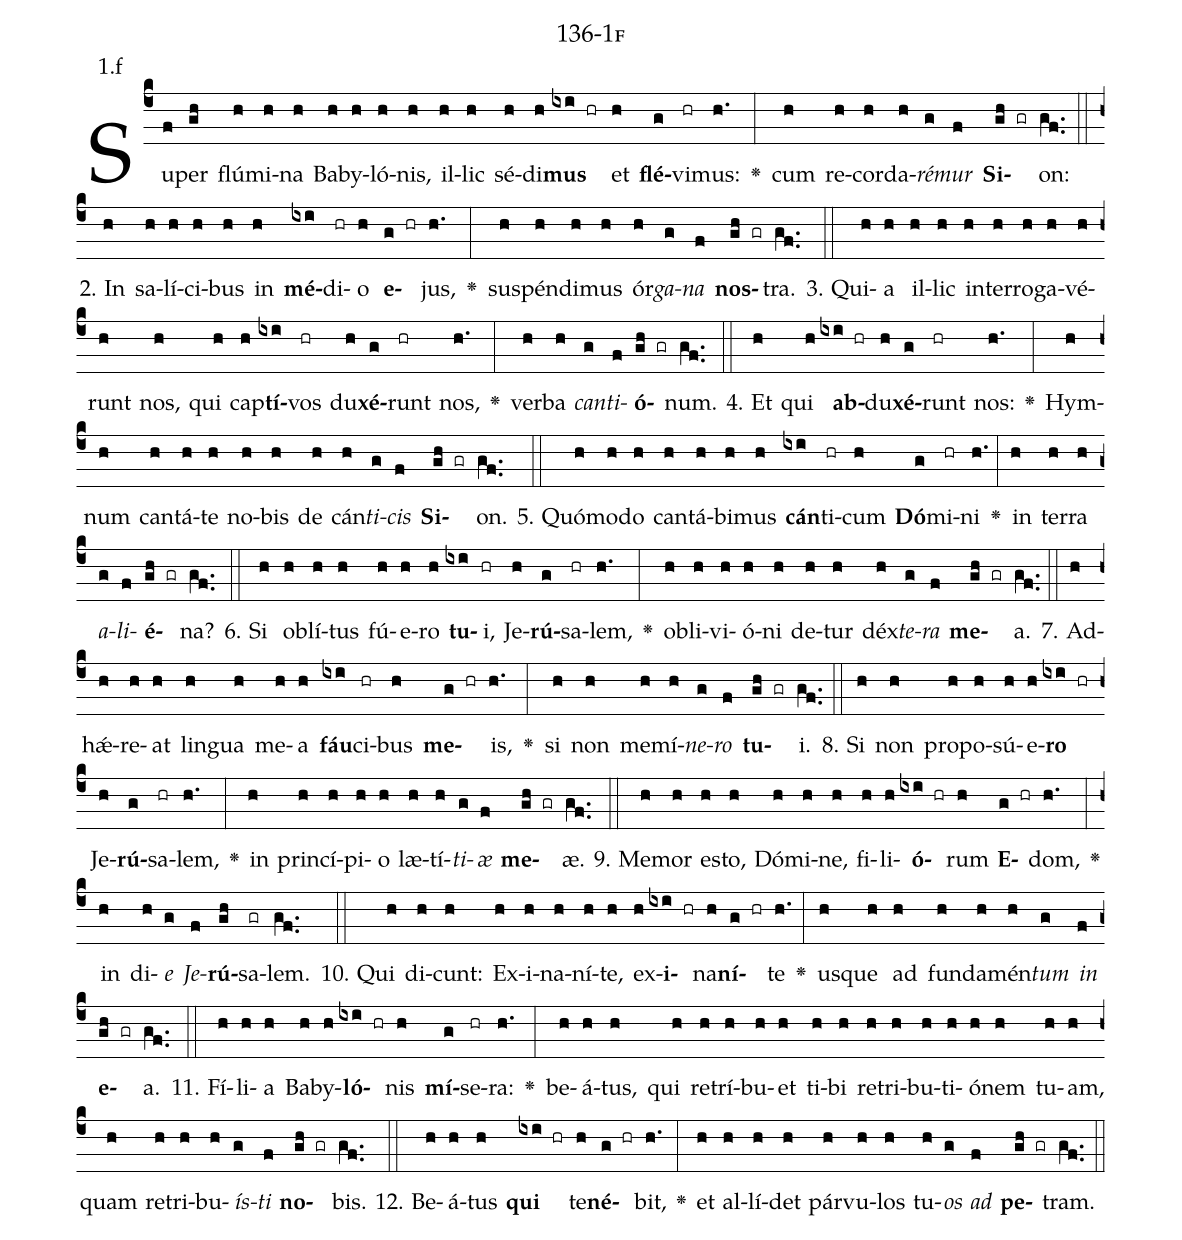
name: 136-1f;
annotation: 1.f;
%%
(c4)Su(f)per(gh) flú(h)mi(h)na(h) Ba(h)by(h)ló(h)nis,(h) il(h)lic(h) sé(h)di(h)<b>mus</b>(ixi hr) et(h) <b>flé</b>(g)vi(hr)mus:(h.) <v>\greheightstar</v>(:) cum(h) re(h)cor(h)da(h)<i>ré</i>(g)<i>mur</i>(f) <b>Si</b>(gh gr)on:(gf..) (::)
2. In(h) sa(h)lí(h)ci(h)bus(h) in(h) <b>mé</b>(ixi)di(hr)o(h) <b>e</b>(g hr)jus,(h.) <v>\greheightstar</v>(:) sus(h)pén(h)di(h)mus(h) ór(h)<i>ga</i>(g)<i>na</i>(f) <b>nos</b>(gh gr)tra.(gf..) (::)
3. Qui(h)a(h) il(h)lic(h) in(h)ter(h)ro(h)ga(h)vé(h)runt(h) nos,(h) qui(h) cap(h)<b>tí</b>(ixi)vos(hr) du(h)<b>xé</b>(g)runt(hr) nos,(h.) <v>\greheightstar</v>(:) ver(h)ba(h) <i>can</i>(g)<i>ti</i>(f)<b>ó</b>(gh gr)num.(gf..) (::)
4. Et(h) qui(h) <b>ab</b>(ixi hr)du(h)<b>xé</b>(g)runt(hr) nos:(h.) <v>\greheightstar</v>(:) Hym(h)num(h) can(h)tá(h)te(h) no(h)bis(h) de(h) cán(h)<i>ti</i>(g)<i>cis</i>(f) <b>Si</b>(gh gr)on.(gf..) (::)
5. Quó(h)mo(h)do(h) can(h)tá(h)bi(h)mus(h) <b>cán</b>(ixi)ti(hr)cum(h) <b>Dó</b>(g)mi(hr)ni(h.) <v>\greheightstar</v>(:) in(h) ter(h)ra(h) <i>a</i>(g)<i>li</i>(f)<b>é</b>(gh gr)na?(gf..) (::)
6. Si(h) ob(h)lí(h)tus(h) fú(h)e(h)ro(h) <b>tu</b>(ixi)i,(hr) Je(h)<b>rú</b>(g)sa(hr)lem,(h.) <v>\greheightstar</v>(:) ob(h)li(h)vi(h)ó(h)ni(h) de(h)tur(h) déx(h)<i>te</i>(g)<i>ra</i>(f) <b>me</b>(gh gr)a.(gf..) (::)
7. Ad(h)hǽ(h)re(h)at(h) lin(h)gua(h) me(h)a(h) <b>fáu</b>(ixi)ci(hr)bus(h) <b>me</b>(g hr)is,(h.) <v>\greheightstar</v>(:) si(h) non(h) me(h)mí(h)<i>ne</i>(g)<i>ro</i>(f) <b>tu</b>(gh gr)i.(gf..) (::)
8. Si(h) non(h) pro(h)po(h)sú(h)e(h)<b>ro</b>(ixi hr) Je(h)<b>rú</b>(g)sa(hr)lem,(h.) <v>\greheightstar</v>(:) in(h) prin(h)cí(h)pi(h)o(h) læ(h)tí(h)<i>ti</i>(g)<i>æ</i>(f) <b>me</b>(gh gr)æ.(gf..) (::)
9. Me(h)mor(h) es(h)to,(h) Dó(h)mi(h)ne,(h) fi(h)li(h)<b>ó</b>(ixi hr)rum(h) <b>E</b>(g hr)dom,(h.) <v>\greheightstar</v>(:) in(h) di(h)<i>e</i>(g) <i>Je</i>(f)<b>rú</b>(gh)sa(gr)lem.(gf..) (::)
10. Qui(h) di(h)cunt:(h) Ex(h)i(h)na(h)ní(h)te,(h) ex(h)<b>i</b>(ixi hr)na(h)<b>ní</b>(g hr)te(h.) <v>\greheightstar</v>(:) us(h)que(h) ad(h) fun(h)da(h)mén(h)<i>tum</i>(g) <i>in</i>(f) <b>e</b>(gh gr)a.(gf..) (::)
11. Fí(h)li(h)a(h) Ba(h)by(h)<b>ló</b>(ixi hr)nis(h) <b>mí</b>(g)se(hr)ra:(h.) <v>\greheightstar</v>(:) be(h)á(h)tus,(h) qui(h) re(h)trí(h)bu(h)et(h) ti(h)bi(h) re(h)tri(h)bu(h)ti(h)ó(h)nem(h) tu(h)am,(h) quam(h) re(h)tri(h)bu(h)<i>ís</i>(g)<i>ti</i>(f) <b>no</b>(gh gr)bis.(gf..) (::)
12. Be(h)á(h)tus(h) <b>qui</b>(ixi hr) te(h)<b>né</b>(g hr)bit,(h.) <v>\greheightstar</v>(:) et(h) al(h)lí(h)det(h) pár(h)vu(h)los(h) tu(h)<i>os</i>(g) <i>ad</i>(f) <b>pe</b>(gh gr)tram.(gf..) (::)
